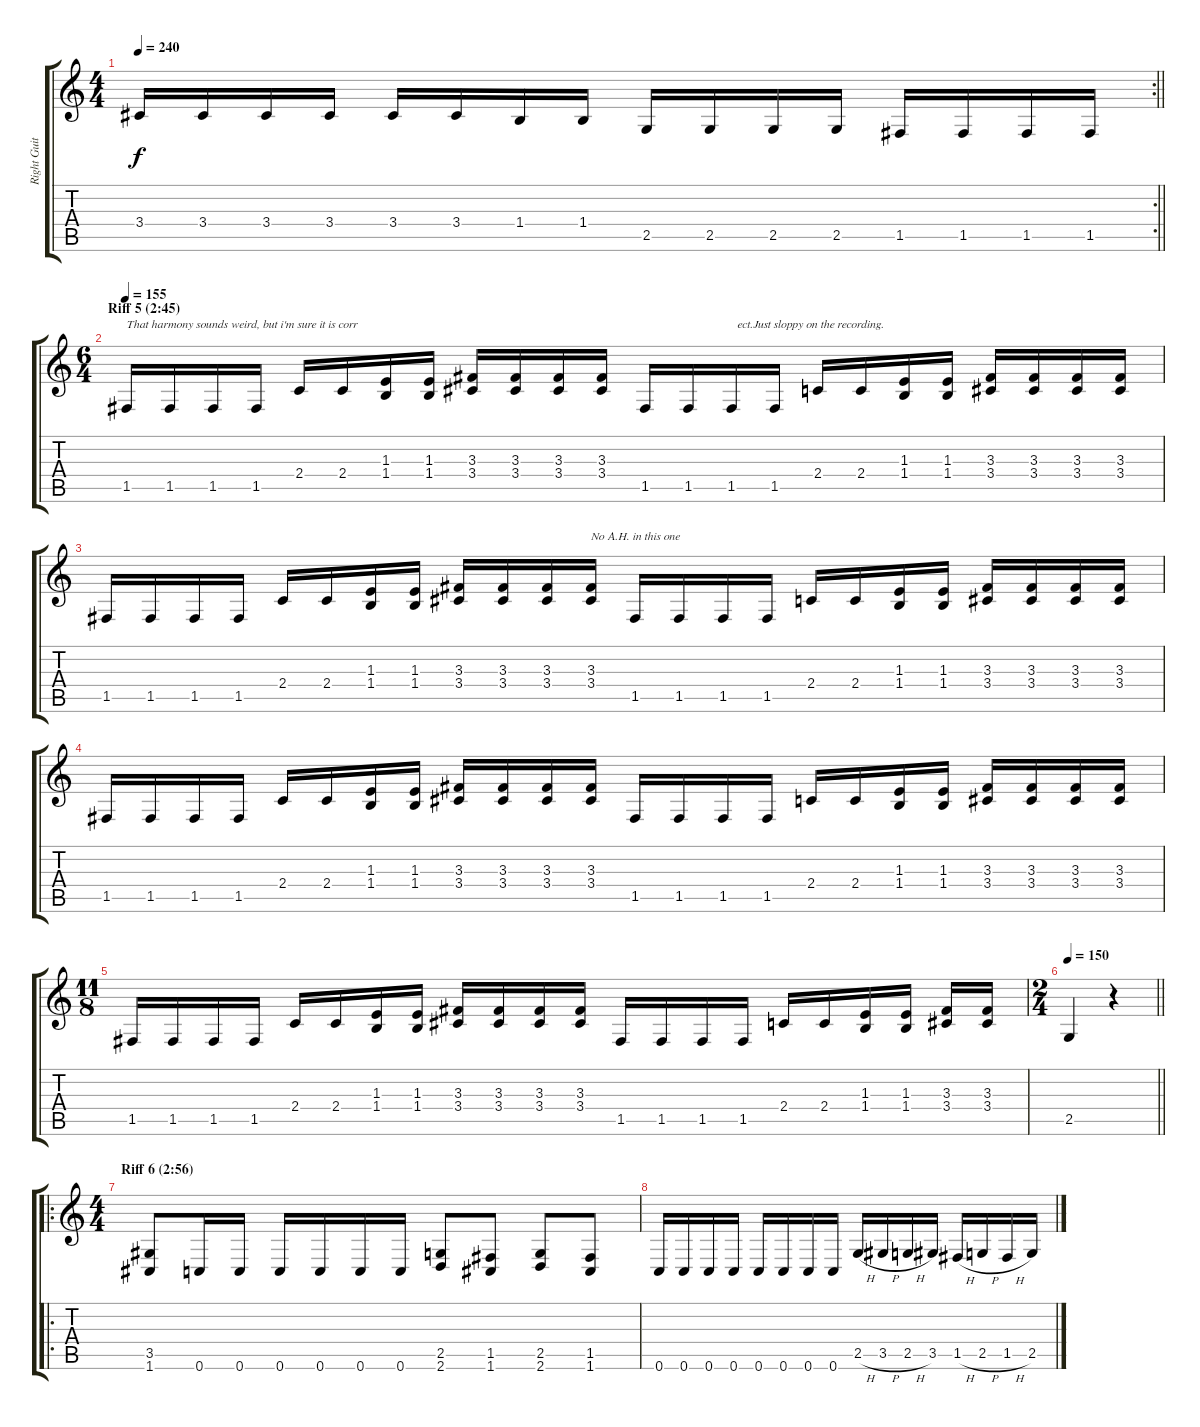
\track ("Right Guitar" "Right Guit") {instrument distortionguitar}
\staff {score tabs}
\tuning (C4 G3 Eb3 Bb2 F2 C2) {hide}
\rc 2
\ts (4 4)
\tempo 240
\clef g2
\barLineRight lightlight
\ks c
3.4.16{dy f} 3.4.16 3.4.16 3.4.16 3.4.16 3.4.16 1.4.16 1.4.16 2.5.16 2.5.16 2.5.16 2.5.16 1.5.16 1.5.16 1.5.16 1.5.16 |
\ts (6 4)
\section ("" "Riff 5 (2:45)")
\tempo 155
1.5.16{txt "That harmony sounds weird, but i'm sure it is corr"} 1.5.16 1.5.16 1.5.16 2.4.16 2.4.16 (1.3 1.4).16 (1.3 1.4).16 (3.3 3.4).16 (3.3 3.4).16 (3.3 3.4).16 (3.3 3.4).16 1.5.16 1.5.16 1.5.16{txt "  ect.Just sloppy on the recording."} 1.5.16 2.4.16 2.4.16 (1.3 1.4).16 (1.3 1.4).16 (3.3 3.4).16 (3.3 3.4).16 (3.3 3.4).16 (3.3 3.4).16 |
1.5.16 1.5.16 1.5.16 1.5.16 2.4.16 2.4.16 (1.3 1.4).16 (1.3 1.4).16 (3.3 3.4).16 (3.3 3.4).16 (3.3 3.4).16 (3.3 3.4).16{txt "No A.H. in this one"} 1.5.16 1.5.16 1.5.16 1.5.16 2.4.16 2.4.16 (1.3 1.4).16 (1.3 1.4).16 (3.3 3.4).16 (3.3 3.4).16 (3.3 3.4).16 (3.3 3.4).16 |
1.5.16 1.5.16 1.5.16 1.5.16 2.4.16 2.4.16 (1.3 1.4).16 (1.3 1.4).16 (3.3 3.4).16 (3.3 3.4).16 (3.3 3.4).16 (3.3 3.4).16 1.5.16 1.5.16 1.5.16 1.5.16 2.4.16 2.4.16 (1.3 1.4).16 (1.3 1.4).16 (3.3 3.4).16 (3.3 3.4).16 (3.3 3.4).16 (3.3 3.4).16 |
\ts (11 8)
1.5.16 1.5.16 1.5.16 1.5.16 2.4.16 2.4.16 (1.3 1.4).16 (1.3 1.4).16 (3.3 3.4).16 (3.3 3.4).16 (3.3 3.4).16 (3.3 3.4).16 1.5.16 1.5.16 1.5.16 1.5.16 2.4.16 2.4.16 (1.3 1.4).16 (1.3 1.4).16 (3.3 3.4).16 (3.3 3.4).16 |
\ts (2 4)
\tempo 150
\barLineRight lightlight
2.5.4 r.4 |
\ro
\ts (4 4)
\section ("" "Riff 6 (2:56)")
(3.5 1.6).8 0.6.16 0.6.16 0.6.16 0.6.16 0.6.16 0.6.16 (2.5 2.6).8 (1.5 1.6).8 (2.5 2.6).8 (1.5 1.6).8 |
0.6.16 0.6.16 0.6.16 0.6.16 0.6.16 0.6.16 0.6.16 0.6.16 2.5{h}.16 3.5{h}.16 2.5{h}.16 3.5.16 1.5{h}.16 2.5{h}.16 1.5{h}.16 2.5.16
